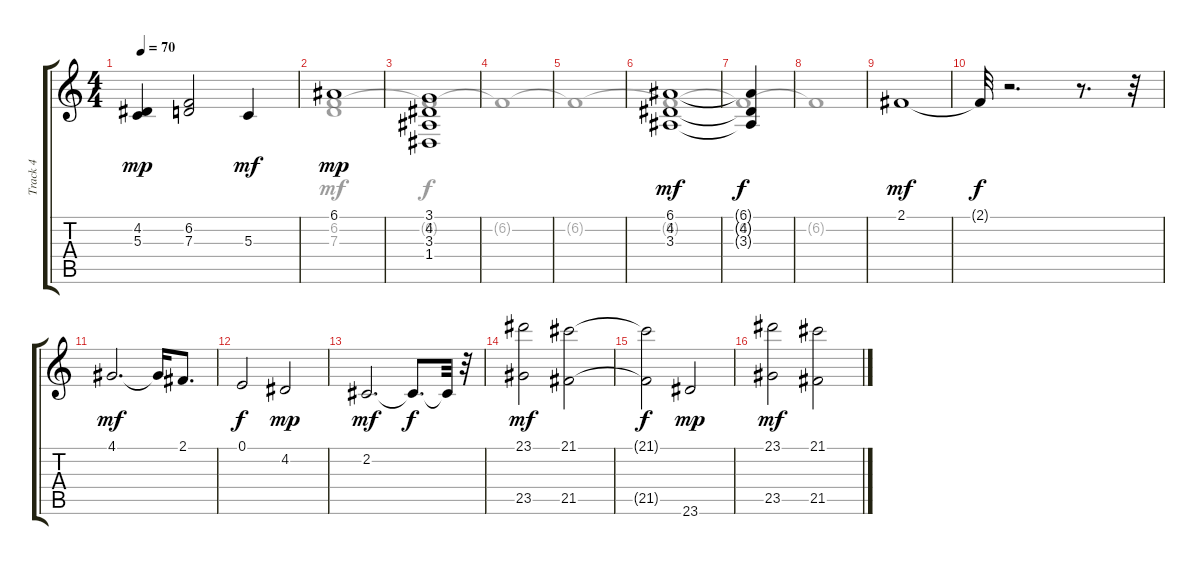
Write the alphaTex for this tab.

\track ("Track 4" "Track 4") {instrument stringensemble1}
\staff {score tabs}
\tuning (E4 B3 G3 D3 A2 E2) {hide}
\voice
\ts (4 4)
\tempo 70
\clef g2
\ks c
(4.2 5.3).4{dy mp} (6.2 7.3).2 5.3.4{dy mf} |
6.1.1{dy mp} |
(3.1 4.2 3.3 1.4).1 |
|
|
(6.1 4.2 3.3).1{dy mf} |
(6.1{t} 4.2{t} 3.3{t}).4{dy f} |
|
2.1.1{dy mf} |
2.1{t}.32{dy f} r.2{d} r.8{d} r.32 |
4.1.2{d dy mf} 4.1{t}.16 2.1.8{d} |
0.1.2{dy f} 4.2.2{dy mp} |
2.2.2{d dy mf} 2.2{t}.8{d dy f} 2.2{t}.32 r.32 |
(23.1 23.5).2{dy mf instrument stringensemble1} (21.1 21.5).2 |
(21.1{t} 21.5{t}).2{dy f} 23.6.2{dy mp} |
(23.1 23.5).2{dy mf} (21.1 21.5).2
\voice
\clef g2
\ottava regular
\simile none
\ks c
|
(6.2 7.3).1 |
6.2{t}.1{dy f} |
6.2{t}.1 |
6.2{t}.1 |
6.2{t}.1 |
6.2{t}.1 |
6.2{t}.1 |
|
|
|
|
|
|
|
